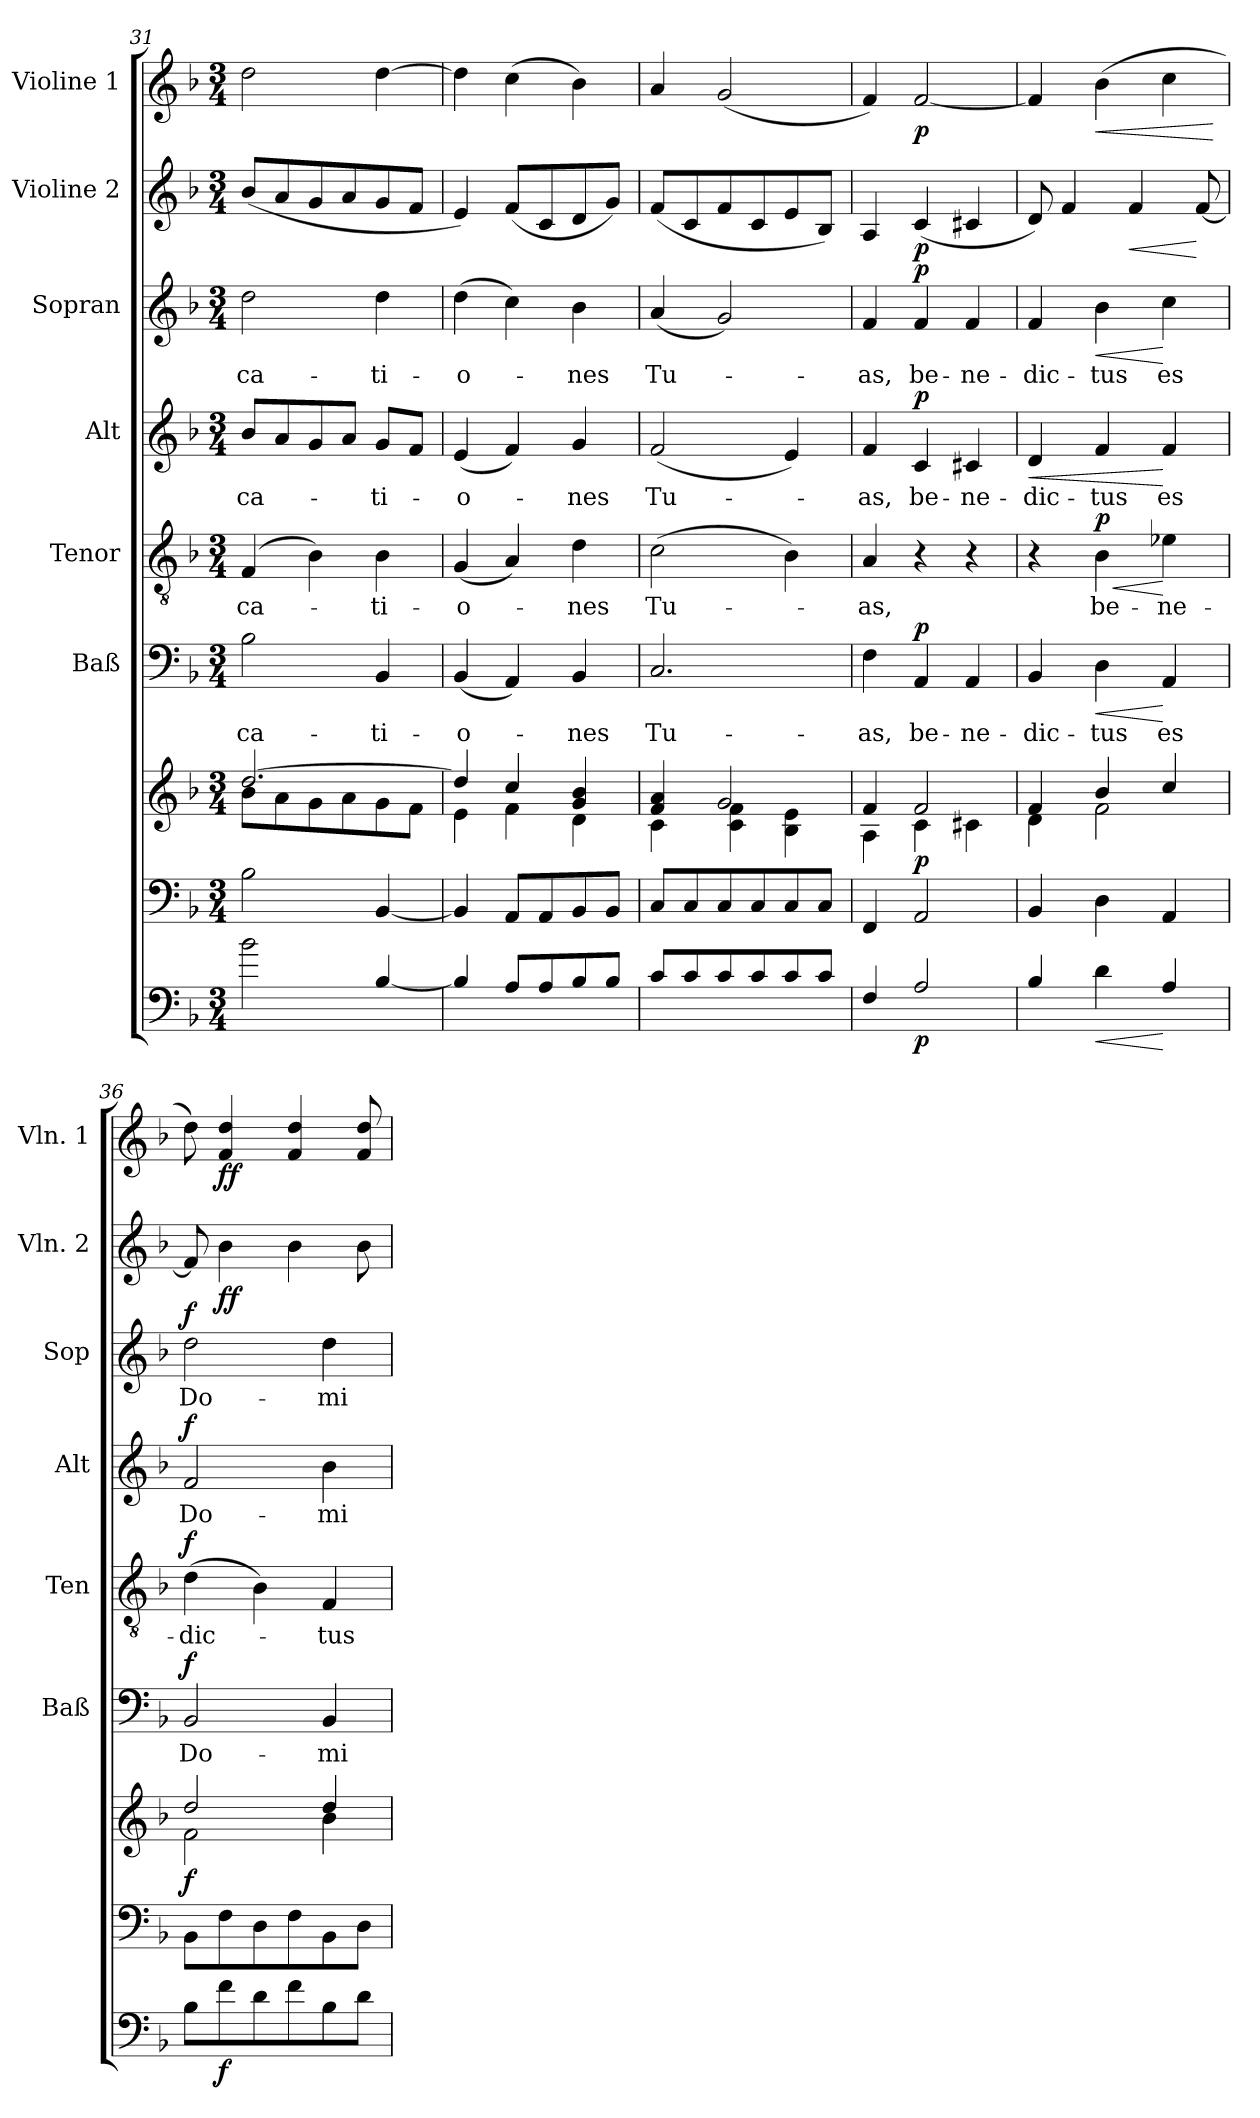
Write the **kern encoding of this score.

**kern	**dynam	**kern	**kern	**dynam	**kern	**text	**dynam	**kern	**text	**dynam	**kern	**text	**dynam	**kern	**text	**dynam	**kern	**dynam	**kern	**dynam
*part8	*part8	*part7	*part7	*part7	*part6	*part6	*part6	*part5	*part5	*part5	*part4	*part4	*part4	*part3	*part3	*part3	*part2	*part2	*part1	*part1
*staff9	*staff9	*staff8	*staff7	*staff7/8	*staff6	*staff6	*staff6	*staff5	*staff5	*staff5	*staff4	*staff4	*staff4	*staff3	*staff3	*staff3	*staff2	*staff2	*staff1	*staff1
*	*	*	*	*	*I"Baß	*	*	*I"Tenor	*	*	*I"Alt	*	*	*I"Sopran	*	*	*I"Violine 2	*	*I"Violine 1	*
*	*	*	*	*	*I'Baß	*	*	*I'Ten	*	*	*I'Alt	*	*	*I'Sop	*	*	*I'Vln. 2	*	*I'Vln. 1	*
*clefF4	*	*clefF4	*clefG2	*	*clefF4	*	*	*clefGv2	*	*	*clefG2	*	*	*clefG2	*	*	*clefG2	*	*clefG2	*
*ITrd7c12	*	*	*	*	*	*	*	*	*	*	*	*	*	*	*	*	*	*	*	*
*k[b-]	*	*k[b-]	*k[b-]	*	*k[b-]	*	*	*k[b-]	*	*	*k[b-]	*	*	*k[b-]	*	*	*k[b-]	*	*k[b-]	*
*F:	*	*F:	*F:	*	*F:	*	*	*F:	*	*	*F:	*	*	*F:	*	*	*F:	*	*F:	*
*M3/4	*	*M3/4	*M3/4	*	*M3/4	*	*	*M3/4	*	*	*M3/4	*	*	*M3/4	*	*	*M3/4	*	*M3/4	*
=31	=31	=31	=31	=31	=31	=31	=31	=31	=31	=31	=31	=31	=31	=31	=31	=31	=31	=31	=31	=31
*	*	*	*^	*	*	*	*	*	*	*	*	*	*	*	*	*	*	*	*	*
!	!	!	!	!	!	!	!LO:LY:b	!	!	!LO:LY:b	!	!	!LO:LY:b	!	!	!LO:LY:b	!	!	!	!	!
2B-\	.	2B-\	[>2.dd/	8b-\L	.	2B-\	-ca-	.	(4F/	-ca-	.	8b-/L	-ca-	.	2dd\	-ca-	.	(<8b-/L	.	2dd\	.
.	.	.	.	8a\	.	.	.	.	.	.	.	8a/	.	.	.	.	.	8a/	.	.	.
.	.	.	.	8g\	.	.	.	.	4B-\)	.	.	8g/	.	.	.	.	.	8g/	.	.	.
.	.	.	.	8a\	.	.	.	.	.	.	.	8a/J	.	.	.	.	.	8a/	.	.	.
!	!	!	!	!	!	!	!LO:LY:b	!	!	!LO:LY:b	!	!	!LO:LY:b	!	!	!LO:LY:b	!	!	!	!	!
[4BB-/	.	[4BB-/	.	8g\	.	4BB-/	-ti-	.	4B-\	-ti-	.	8g/L	-ti-	.	4dd\	-ti-	.	8g/	.	[4dd\	.
.	.	.	.	8f\J	.	.	.	.	.	.	.	8f/J	.	.	.	.	.	8f/J	.	.	.
=32	=32	=32	=32	=32	=32	=32	=32	=32	=32	=32	=32	=32	=32	=32	=32	=32	=32	=32	=32	=32	=32
!	!	!	!	!	!	!	!LO:LY:b	!	!	!LO:LY:b	!	!	!LO:LY:b	!	!	!LO:LY:b	!	!	!	!	!
4BB-/]	.	4BB-/]	4dd/]	4e\	.	(<4BB-/	-o-	.	(<4G/	-o-	.	(<4e/	-o-	.	(>4dd\	-o-	.	4e/)	.	4dd\]	.
8AA/L	.	8AA/L	4cc/	4f\	.	4AA/)	.	.	4A/)	.	.	4f/)	.	.	4cc\)	.	.	(<8f/L	.	(>4cc\	.
8AA/	.	8AA/	.	.	.	.	.	.	.	.	.	.	.	.	.	.	.	8c/	.	.	.
!	!	!	!	!	!	!	!LO:LY:b	!	!	!LO:LY:b	!	!	!LO:LY:b	!	!	!LO:LY:b	!	!	!	!	!
8BB-/	.	8BB-/	4g/ 4b-/	4d\	.	4BB-/	-nes	.	4d\	-nes	.	4g/	-nes	.	4b-\	-nes	.	8d/	.	4b-\)	.
8BB-/J	.	8BB-/J	.	.	.	.	.	.	.	.	.	.	.	.	.	.	.	8g/J)	.	.	.
=33	=33	=33	=33	=33	=33	=33	=33	=33	=33	=33	=33	=33	=33	=33	=33	=33	=33	=33	=33	=33	=33
!	!	!	!	!	!	!	!LO:LY:b	!	!	!LO:LY:b	!	!	!LO:LY:b	!	!	!LO:LY:b	!	!	!	!	!
8C/L	.	8C/L	4f/ 4a/	4c\	.	2.C/	Tu-	.	(>2c\	Tu-	.	(<2f/	Tu-	.	(<4a/	Tu-	.	(<8f/L	.	4a/	.
8C/	.	8C/	.	.	.	.	.	.	.	.	.	.	.	.	.	.	.	8c/	.	.	.
8C/	.	8C/	2g/	4c\ 4f\	.	.	.	.	.	.	.	.	.	.	2g/)	.	.	8f/	.	(<2g/	.
8C/	.	8C/	.	.	.	.	.	.	.	.	.	.	.	.	.	.	.	8c/	.	.	.
8C/	.	8C/	.	4B-\ 4e\	.	.	.	.	4B-\)	.	.	4e/)	.	.	.	.	.	8e/	.	.	.
8C/J	.	8C/J	.	.	.	.	.	.	.	.	.	.	.	.	.	.	.	8B-/J)	.	.	.
=34	=34	=34	=34	=34	=34	=34	=34	=34	=34	=34	=34	=34	=34	=34	=34	=34	=34	=34	=34	=34	=34
!	!	!	!	!	!	!	!LO:LY:b	!	!	!LO:LY:b	!	!	!LO:LY:b	!	!	!LO:LY:b	!	!	!	!	!
4FF/	.	4FF/	4f/	4A\	.	4F\	-as,	.	4A/	-as,	.	4f/	-as,	.	4f/	-as,	.	4A/	.	4f/)	.
!	!LO:DY:b	!	!	!	!LO:DY:b	!	!LO:LY:b	!LO:DY:a	!	!	!	!	!LO:LY:b	!LO:DY:a	!	!LO:LY:b	!LO:DY:a	!	!LO:DY:b	!	!LO:DY:b
2AA/	p	2AA/	2f/	4c\	p	4AA/	be-	p	4r	.	.	4c/	be-	p	4f/	be-	p	(<4c/	p	[2f/	p
!	!	!	!	!	!	!	!LO:LY:b	!	!	!	!	!	!LO:LY:b	!	!	!LO:LY:b	!	!	!	!	!
.	.	.	.	4c#X\	.	4AA/	-ne-	.	4r	.	.	4c#X/	-ne-	.	4f/	-ne-	.	4c#X/	.	.	.
!!LO:PB:g=z
=35	=35	=35	=35	=35	=35	=35	=35	=35	=35	=35	=35	=35	=35	=35	=35	=35	=35	=35	=35	=35	=35
!	!	!	!	!	!	!	!LO:LY:b	!	!	!	!	!	!LO:LY:b	!LO:HP:b	!	!LO:LY:b	!	!	!	!	!
4BB-/	.	4BB-/	4f/	4d\	.	4BB-/	-dic-	.	4r	.	.	4d/	-dic-	<	4f/	-dic-	.	8d/)	.	4f/]	.
.	.	.	.	.	.	.	.	.	.	.	.	.	.	.	.	.	.	4f/	.	.	.
!	!LO:HP:b	!	!	!	!	!	!LO:LY:b	!LO:HP:b	!	!LO:LY:b	!LO:HP:b	!	!LO:LY:b	!	!	!LO:LY:b	!LO:HP:b	!	!	!	!LO:HP:b
!	!	!	!	!	!	!	!	!	!	!	!LO:DY:n=1:a	!	!	!	!	!	!	!	!	!	!
4D\	<	4D\	4b-/	2f\	.	4D\	-tus	<	4B-\	be-	< p	4f/	-tus	.	4b-\	-tus	<	.	.	(>4b-\	<
!	!	!	!	!	!	!	!	!	!	!	!	!	!	!	!	!	!	!	!LO:HP:b	!	!
.	.	.	.	.	.	.	.	.	.	.	.	.	.	.	.	.	.	4f/	<	.	.
!	!	!	!	!	!	!	!LO:LY:b	!	!	!LO:LY:b	!	!	!LO:LY:b	!	!	!LO:LY:b	!	!	!	!	!
4AA/	[	4AA/	4cc/	.	.	4AA/	es	[	4e-X\	-ne-	[	4f/	es	[	4cc\	es	[	.	.	4cc\	.
.	.	.	.	.	.	.	.	.	.	.	.	.	.	.	.	.	.	[8f/	[	.	.
*	*	*	*v	*v	*	*	*	*	*	*	*	*	*	*	*	*	*	*	*	*	*
.	.	.	.	.	.	.	.	.	.	.	.	.	.	.	.	.	.	.	.	[
=36	=36	=36	=36	=36	=36	=36	=36	=36	=36	=36	=36	=36	=36	=36	=36	=36	=36	=36	=36	=36
*	*	*	*^	*	*	*	*	*	*	*	*	*	*	*	*	*	*	*	*	*
!	!	!	!	!	!LO:DY:b	!	!LO:LY:b	!LO:DY:a	!	!LO:LY:b	!LO:DY:a	!	!LO:LY:b	!LO:DY:a	!	!LO:LY:b	!LO:DY:a	!	!	!	!
8BB-\L	.	8BB-\L	2dd/	2f\	f	2BB-/	Do-	f	(>4d\	-dic-	f	2f/	Do-	f	2dd\	Do-	f	8f/]	.	8dd\)	.
!	!LO:DY:b	!	!	!	!	!	!	!	!	!	!	!	!	!	!	!	!	!	!LO:DY:b	!	!LO:DY:b
8F\	f	8F\	.	.	.	.	.	.	.	.	.	.	.	.	.	.	.	4b-\	ff	4f/ 4dd/	ff
8D\	.	8D\	.	.	.	.	.	.	4B-\)	.	.	.	.	.	.	.	.	.	.	.	.
8F\	.	8F\	.	.	.	.	.	.	.	.	.	.	.	.	.	.	.	4b-\	.	4f/ 4dd/	.
!	!	!	!	!	!	!	!LO:LY:b	!	!	!LO:LY:b	!	!	!LO:LY:b	!	!	!LO:LY:b	!	!	!	!	!
8BB-\	.	8BB-\	4dd/	4b-\	.	4BB-/	-mi-	.	4F/	-tus	.	4b-\	-mi-	.	4dd\	-mi-	.	.	.	.	.
8D\J	.	8D\J	.	.	.	.	.	.	.	.	.	.	.	.	.	.	.	8b-\	.	8f/ 8dd/	.
*	*	*	*v	*v	*	*	*	*	*	*	*	*	*	*	*	*	*	*	*	*	*
=	=	=	=	=	=	=	=	=	=	=	=	=	=	=	=	=	=	=	=	=
*-	*-	*-	*-	*-	*-	*-	*-	*-	*-	*-	*-	*-	*-	*-	*-	*-	*-	*-	*-	*-
